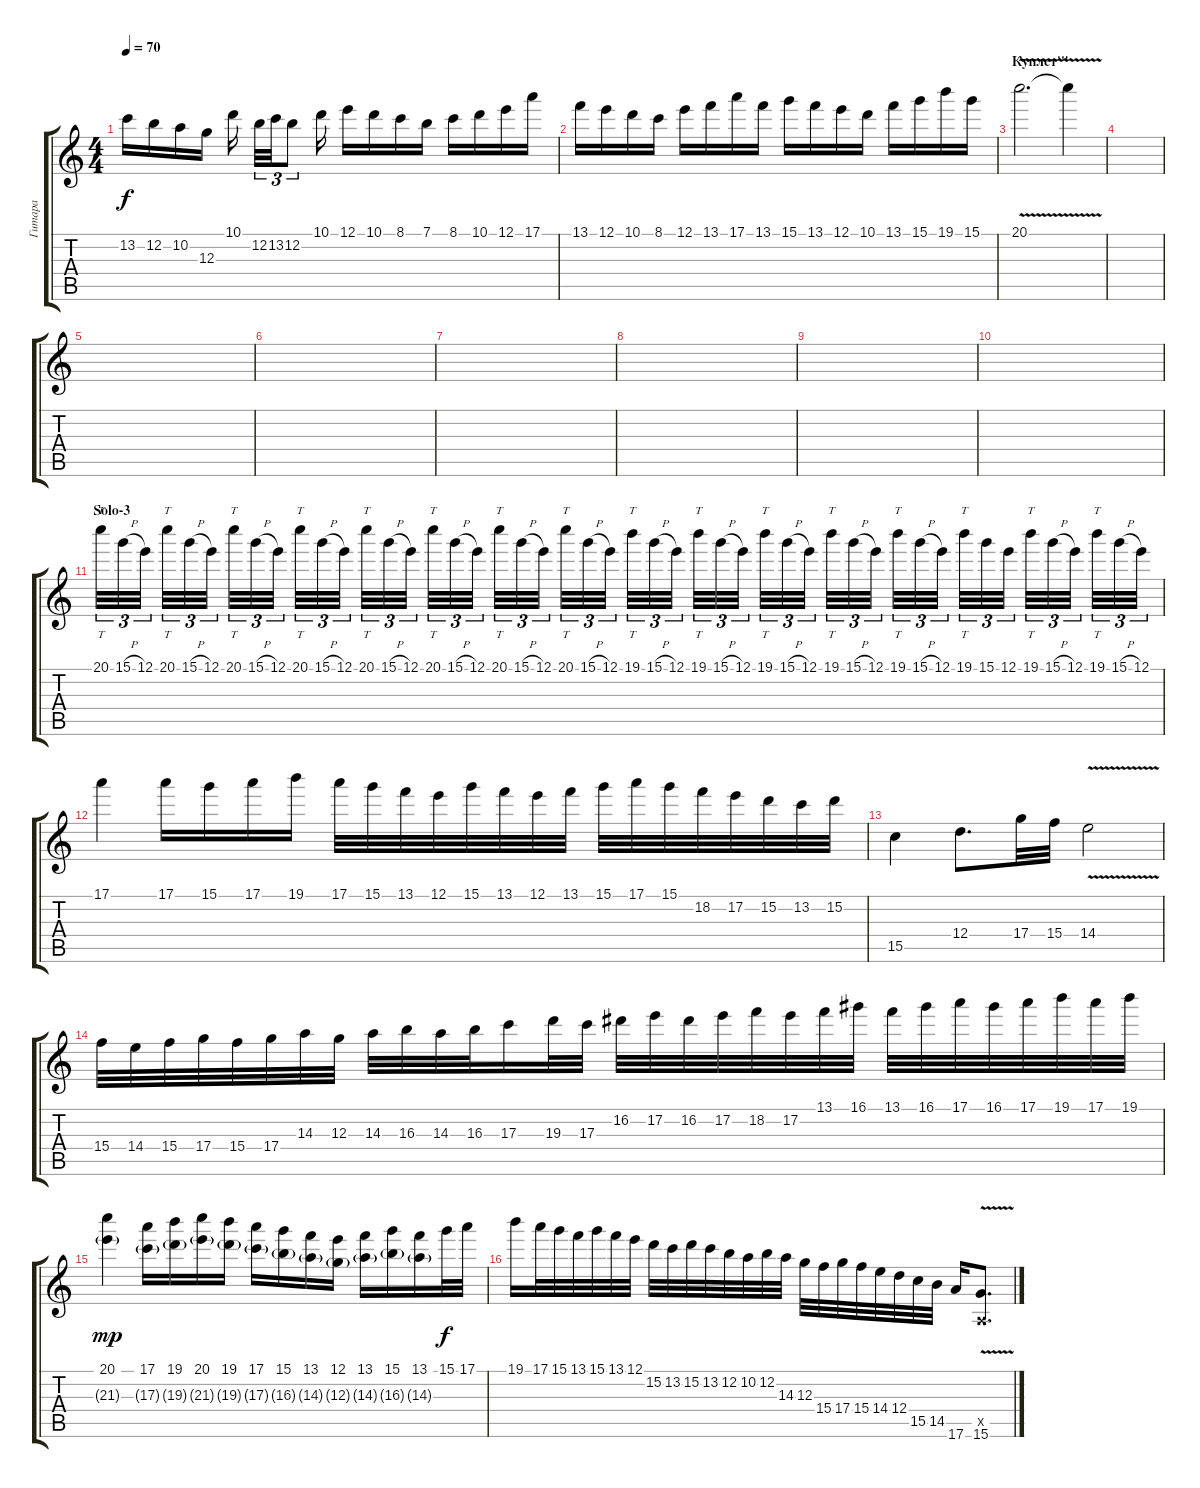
\track ("Гитара" "Гитара") {instrument electricguitarjazz}
\staff {score tabs}
\tuning (E4 B3 G3 D3 A2 E2) {hide}
\ts (4 4)
\tempo 70
\clef g2
\ks c
13.2.16{dy f} 12.2.16 10.2.16 12.3.16 10.1.16{beam splitsecondary} 12.2.32{tu (3 2)} 13.2.32{tu (3 2)} 12.2.8{tu (3 2)} 10.1.16 12.1.16 10.1.16 8.1.16 7.1.16 8.1.16 10.1.16 12.1.16 17.1.16 |
13.1.16 12.1.16 10.1.16 8.1.16 12.1.16 13.1.16 17.1.16 13.1.16 15.1.16 13.1.16 12.1.16 10.1.16 13.1.16 15.1.16 19.1.16 15.1.16 |
\section ("" "Куплет'''")
20.1{v}.2{d} 20.1{t}.4 |
|
|
|
|
|
|
|
\section ("" "Solo-3")
20.1.32{tt tu (3 2)} 15.1{h}.32{tu (3 2)} 12.1.32{tu (3 2) beam splitsecondary} 20.1.32{tt tu (3 2)} 15.1{h}.32{tu (3 2)} 12.1.32{tu (3 2) beam splitsecondary} 20.1.32{tt tu (3 2)} 15.1{h}.32{tu (3 2)} 12.1.32{tu (3 2) beam splitsecondary} 20.1.32{tt tu (3 2)} 15.1{h}.32{tu (3 2)} 12.1.32{tu (3 2)} 20.1.32{tt tu (3 2)} 15.1{h}.32{tu (3 2)} 12.1.32{tu (3 2) beam splitsecondary} 20.1.32{tt tu (3 2)} 15.1{h}.32{tu (3 2)} 12.1.32{tu (3 2) beam splitsecondary} 20.1.32{tt tu (3 2)} 15.1{h}.32{tu (3 2)} 12.1.32{tu (3 2) beam splitsecondary} 20.1.32{tt tu (3 2)} 15.1{h}.32{tu (3 2)} 12.1.32{tu (3 2)} 19.1.32{tt tu (3 2)} 15.1{h}.32{tu (3 2)} 12.1.32{tu (3 2) beam splitsecondary} 19.1.32{tt tu (3 2)} 15.1{h}.32{tu (3 2)} 12.1.32{tu (3 2) beam splitsecondary} 19.1.32{tt tu (3 2)} 15.1{h}.32{tu (3 2)} 12.1.32{tu (3 2) beam splitsecondary} 19.1.32{tt tu (3 2)} 15.1{h}.32{tu (3 2)} 12.1.32{tu (3 2)} 19.1.32{tt tu (3 2)} 15.1{h}.32{tu (3 2)} 12.1.32{tu (3 2) beam splitsecondary} 19.1.32{tt tu (3 2)} 15.1.32{tu (3 2)} 12.1.32{tu (3 2) beam splitsecondary} 19.1.32{tt tu (3 2)} 15.1{h}.32{tu (3 2)} 12.1.32{tu (3 2) beam splitsecondary} 19.1.32{tt tu (3 2)} 15.1{h}.32{tu (3 2)} 12.1.32{tu (3 2)} |
17.1.4 17.1.16 15.1.16 17.1.16 19.1.16 17.1.32 15.1.32 13.1.32 12.1.32 15.1.32 13.1.32 12.1.32 13.1.32 15.1.32 17.1.32 15.1.32 18.2.32 17.2.32 15.2.32 13.2.32 15.2.32 |
15.5.4 12.4.8{d} 17.4.32 15.4.32 14.4{v}.2 |
15.4.32 14.4.32 15.4.32 17.4.32 15.4.32 17.4.32 14.3.32 12.3.32 14.3.32 16.3.32 14.3.32 16.3.32 17.3.16 19.3.32 17.3.32 16.2.32 17.2.32 16.2.32 17.2.32 18.2.32 17.2.32 13.1.32 16.1.32 13.1.32 16.1.32 17.1.32 16.1.32 17.1.32 19.1.32 17.1.32 19.1.32 |
(20.1 21.3{g}).4{dy mp} (17.1 17.3{g}).16 (19.1 19.3{g}).16 (20.1 21.3{g}).16 (19.1 19.3{g}).16 (17.1 17.3{g}).16 (15.1 16.3{g}).16 (13.1 14.3{g}).16 (12.1 12.3{g}).16 (13.1 14.3{g}).16 (15.1 16.3{g}).16 (13.1 14.3{g}).16 15.1.32{dy f} 17.1.32 |
19.1.16 17.1.32 15.1.32 13.1.32 15.1.32 13.1.32 12.1.32 15.2.32 13.2.32 15.2.32 13.2.32 12.2.32 10.2.32 12.2.32 14.3.32 12.3.32 15.4.32 17.4.32 15.4.32 14.4.32 12.4.32 15.5.32 14.5.32 17.6.16 (0.5{x} 15.6{v}).8{d}
